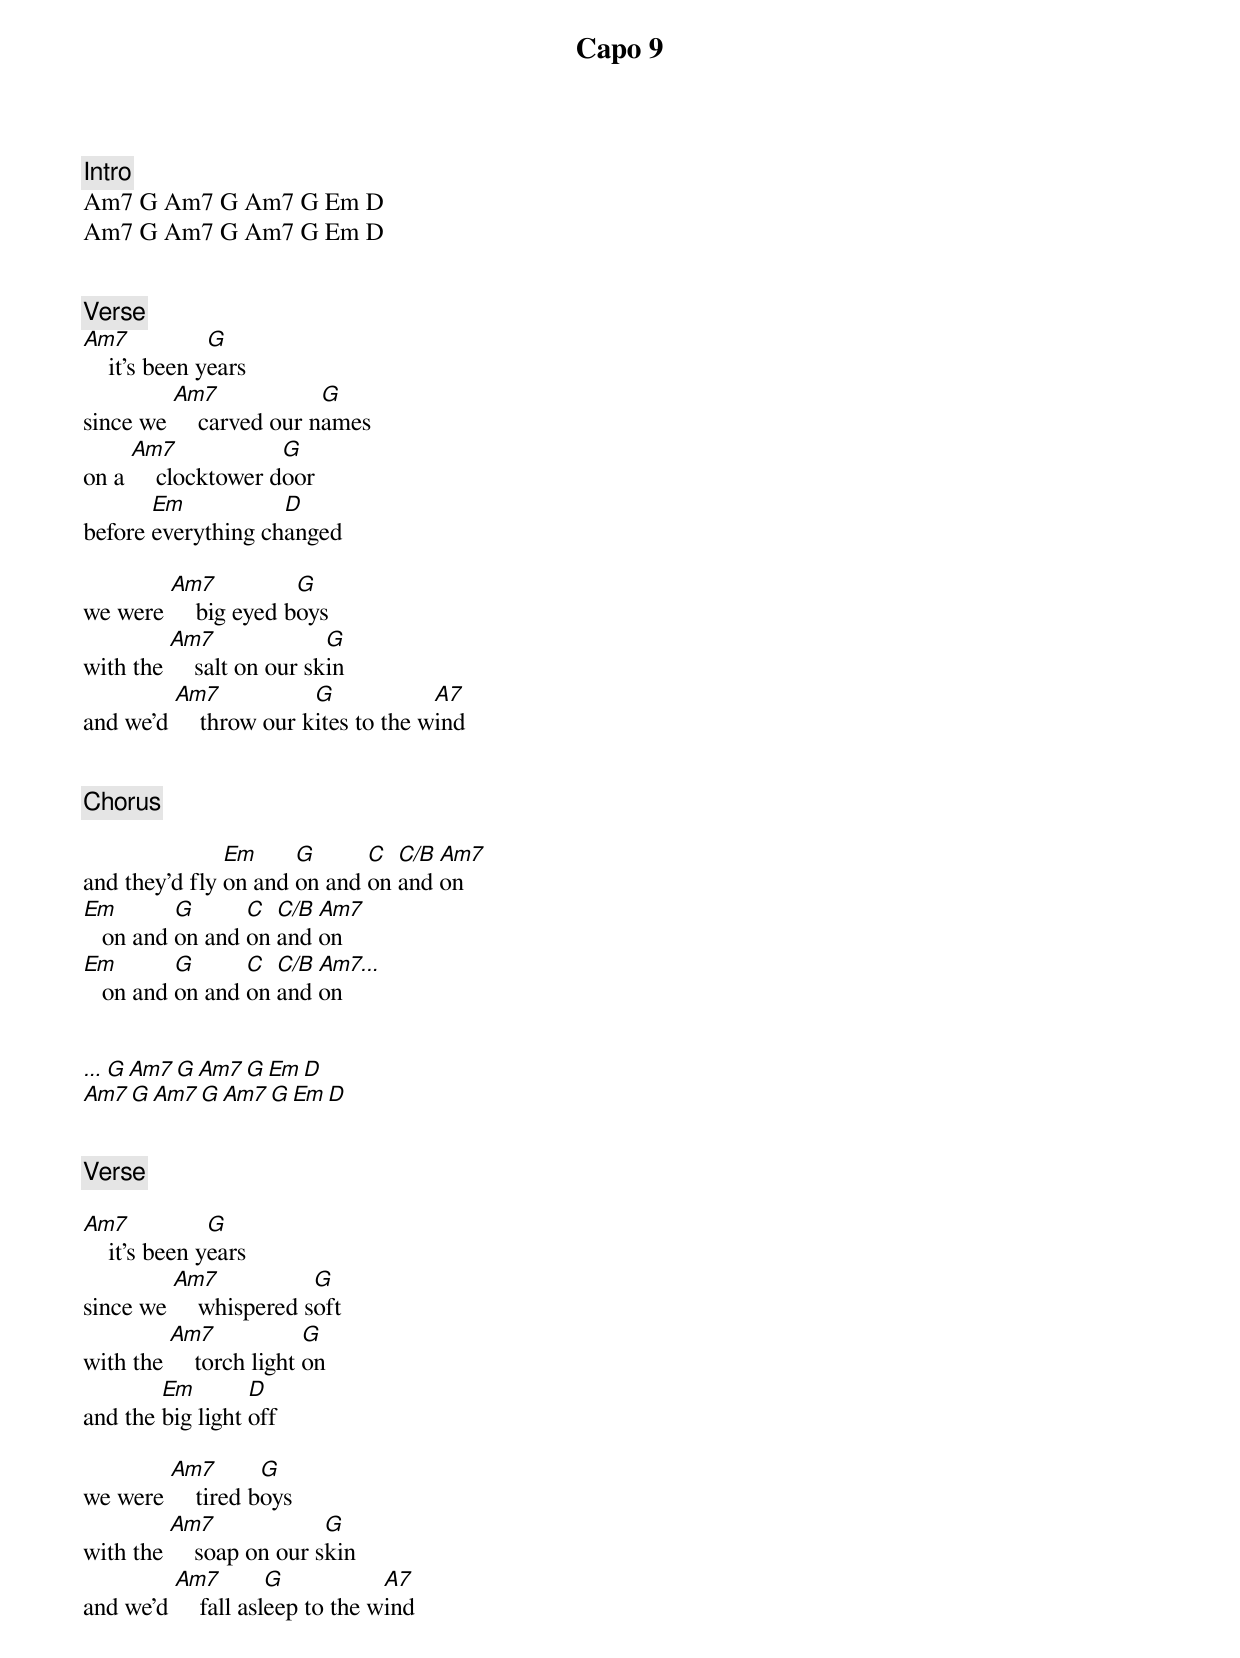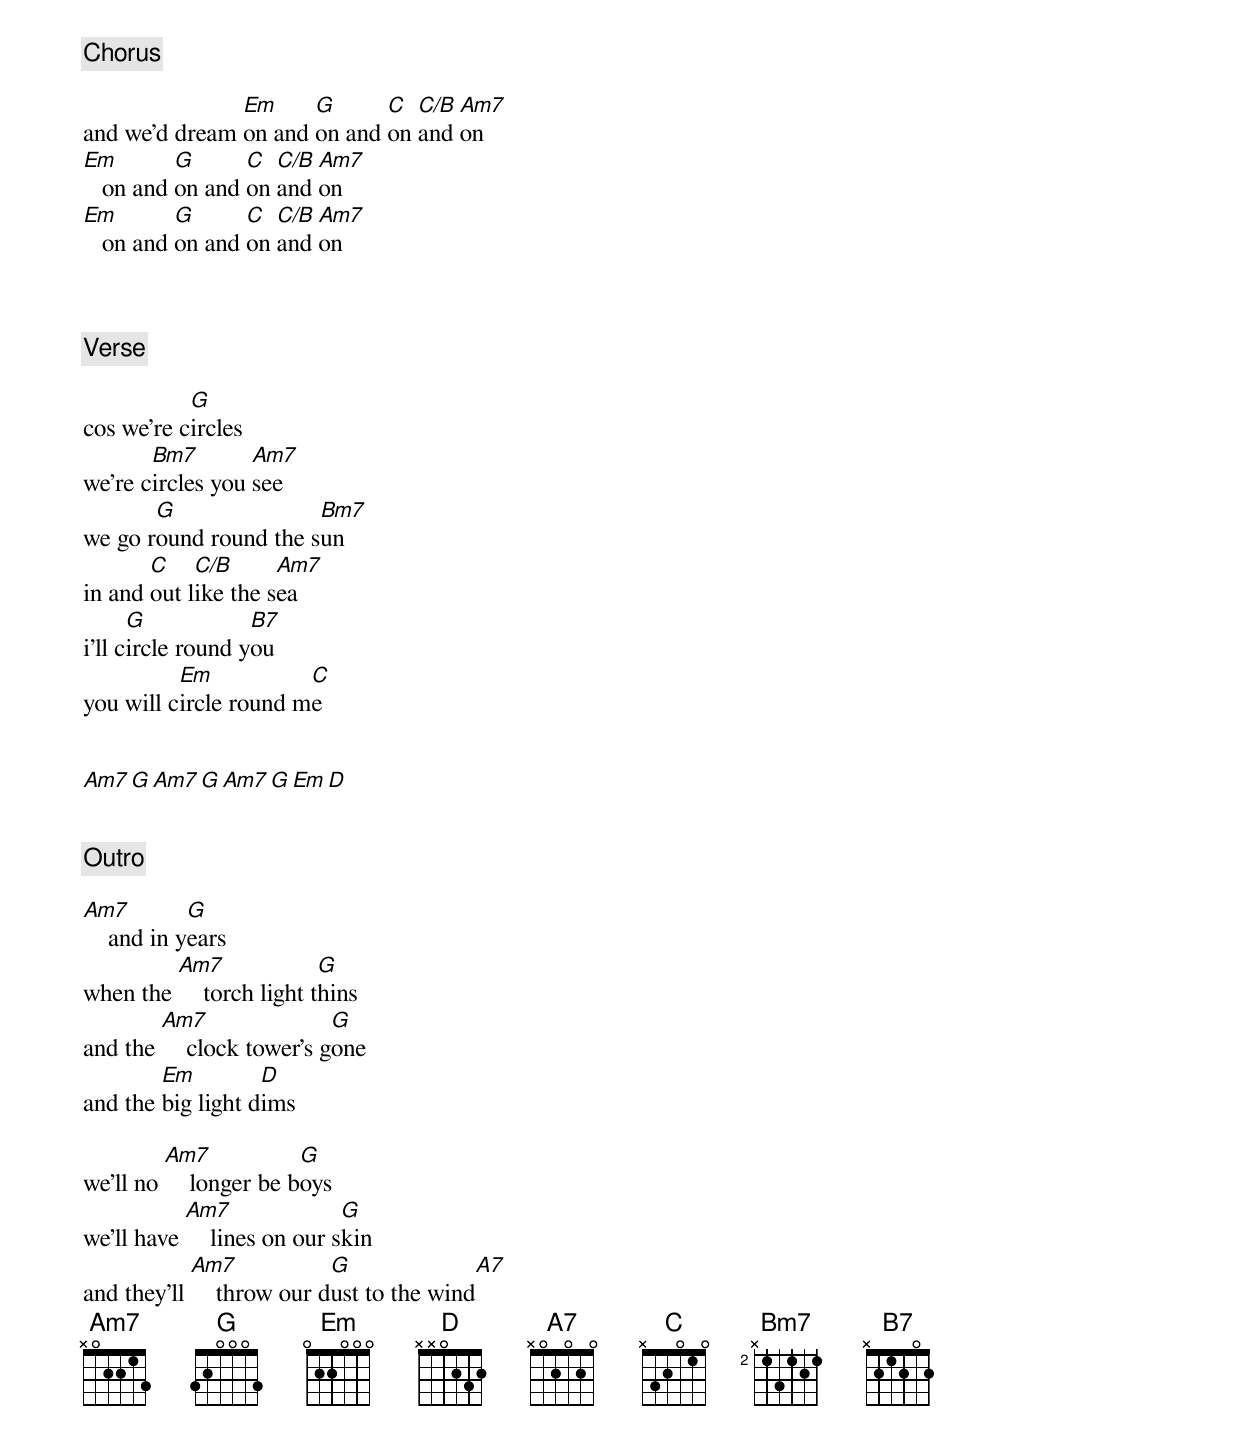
Capo 9

[Intro]
Am7 G Am7 G Am7 G Em D
Am7 G Am7 G Am7 G Em D


[Verse]
Am7            G
    it's been years
         Am7             G
since we     carved our names
     Am7             G
on a     clocktower door
       Em           D
before everything changed

        Am7           G
we were     big eyed boys
         Am7               G
with the     salt on our skin
         Am7            G            A7
and we'd     throw our kites to the wind


[Chorus]

               Em     G      C  C/B Am7
and they'd fly on and on and on and on
Em        G      C  C/B Am7
   on and on and on and on
Em        G      C  C/B Am7...
   on and on and on and on


... G Am7 G Am7 G Em D
Am7 G Am7 G Am7 G Em D


[Verse]

Am7            G
    it's been years
         Am7            G
since we     whispered soft
         Am7             G
with the     torch light on
        Em        D
and the big light off

        Am7        G
we were     tired boys
         Am7              G
with the     soap on our skin
         Am7         G           A7
and we'd     fall asleep to the wind


[Chorus]

               Em     G      C  C/B Am7
and we'd dream on and on and on and on
Em        G      C  C/B Am7
   on and on and on and on
Em        G      C  C/B Am7
   on and on and on and on



[Verse]

           G
cos we're circles
       Bm7        Am7
we're circles you see
       G               Bm7
we go round round the sun
       C    C/B      Am7
in and out like the sea
      G            B7
i'll circle round you
          Em           C
you will circle round me


Am7 G Am7 G Am7 G Em D


[Outro]

Am7         G
    and in years
         Am7              G
when the     torch light thins
        Am7                G
and the     clock tower's gone
        Em         D
and the big light dims

         Am7            G
we'll no     longer be boys
           Am7               G
we'll have     lines on our skin
            Am7            G               A7
and they'll     throw our dust to the wind
